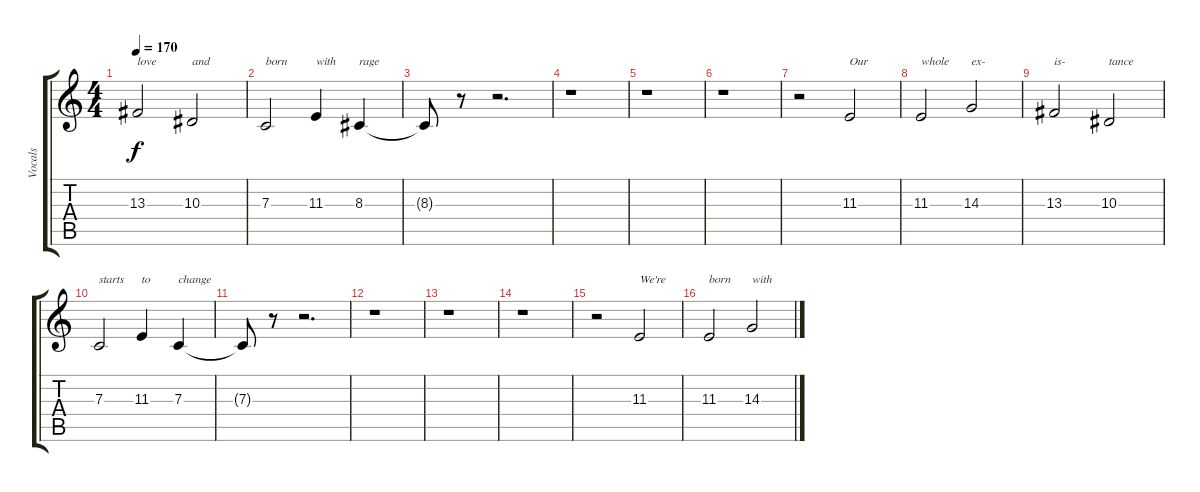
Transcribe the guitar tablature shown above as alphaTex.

\track ("Vocals" "Vocals") {instrument tenorsax}
\staff {score tabs}
\tuning (D4 A3 F3 C3 G2 C2) {hide}
\ts (4 4)
\tempo 170
\clef g2
\ks c
13.3.2{txt "love" dy f} 10.3.2{txt "and"} |
7.3.2{txt "born"} 11.3.4{txt "with"} 8.3.4{txt "rage"} |
8.3{t}.8 r.8 r.2{d} |
r.1 |
r.1 |
r.1 |
r.2 11.3.2{txt "Our"} |
11.3.2{txt "whole"} 14.3.2{txt "ex-"} |
13.3.2{txt "is-"} 10.3.2{txt "tance"} |
7.3.2{txt "starts"} 11.3.4{txt "to"} 7.3.4{txt "change"} |
7.3{t}.8 r.8 r.2{d} |
r.1 |
r.1 |
r.1 |
r.2 11.3.2{txt "We're"} |
11.3.2{txt "born"} 14.3.2{txt "with"}
